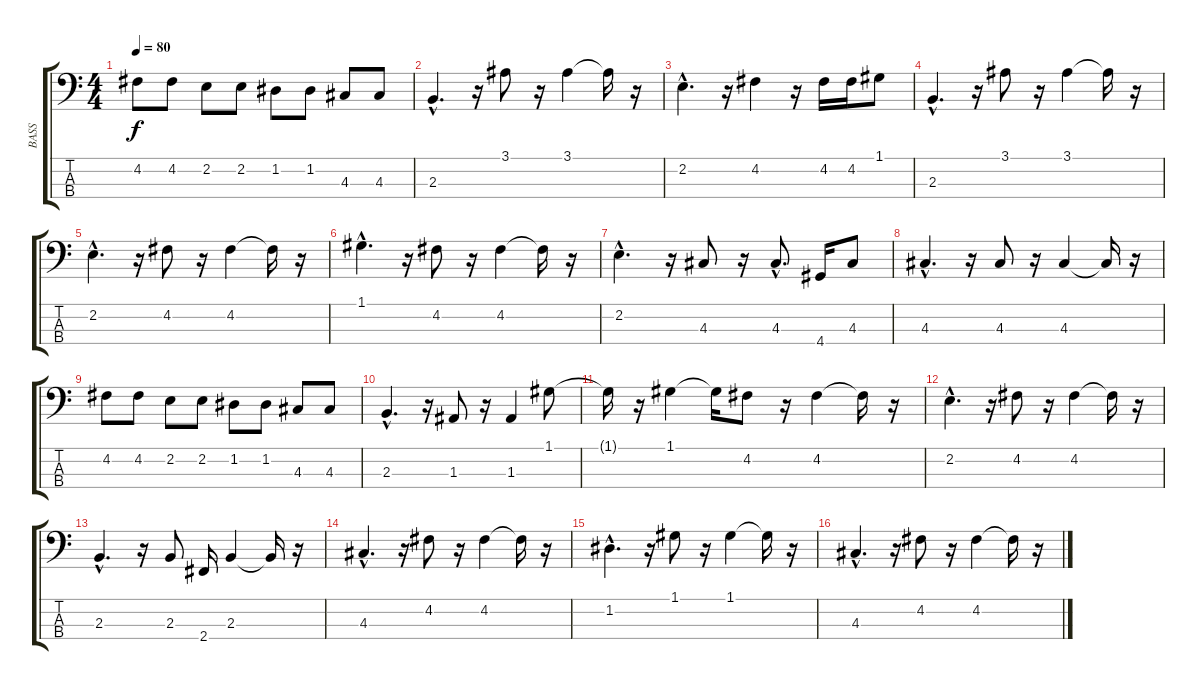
\track ("BASS" "BASS") {instrument acousticbass}
\staff {score tabs}
\tuning (G2 D2 A1 E1) {hide}
\ts (4 4)
\tempo 80
\clef f4
\ks c
4.2.8{dy f} 4.2.8 2.2.8 2.2.8 1.2.8 1.2.8 4.3.8 4.3.8 |
2.3{hac}.4{d} r.16 3.1.8 r.16 3.1.4 3.1{t}.16 r.16 |
2.2{hac}.4{d} r.16 4.2.4 r.16 4.2.16 4.2.16 1.1.8 |
2.3{hac}.4{d} r.16 3.1.8 r.16 3.1.4 3.1{t}.16 r.16 |
2.2{hac}.4{d} r.16 4.2.8 r.16 4.2.4 4.2{t}.16 r.16 |
1.1{hac}.4{d} r.16 4.2.8 r.16 4.2.4 4.2{t}.16 r.16 |
2.2{hac}.4{d} r.16 4.3.8 r.16 4.3{hac}.8{d} 4.4.16 4.3.8 |
4.3{hac}.4{d} r.16 4.3.8 r.16 4.3.4 4.3{t}.16 r.16 |
4.2.8 4.2.8 2.2.8 2.2.8 1.2.8 1.2.8 4.3.8 4.3.8 |
2.3{hac}.4{d} r.16 1.3.8 r.16 1.3.4 1.1.8 |
1.1{t}.16 r.16 1.1.4 1.1{t}.16 4.2.8 r.16 4.2.4 4.2{t}.16 r.16 |
2.2{hac}.4{d} r.16 4.2.8 r.16 4.2.4 4.2{t}.16 r.16 |
2.3{hac}.4{d} r.16 2.3.8 2.4.16 2.3.4 2.3{t}.16 r.16 |
4.3{hac}.4{d} r.16 4.2.8 r.16 4.2.4 4.2{t}.16 r.16 |
1.2{hac}.4{d} r.16 1.1.8 r.16 1.1.4 1.1{t}.16 r.16 |
4.3{hac}.4{d} r.16 4.2.8 r.16 4.2.4 4.2{t}.16 r.16
